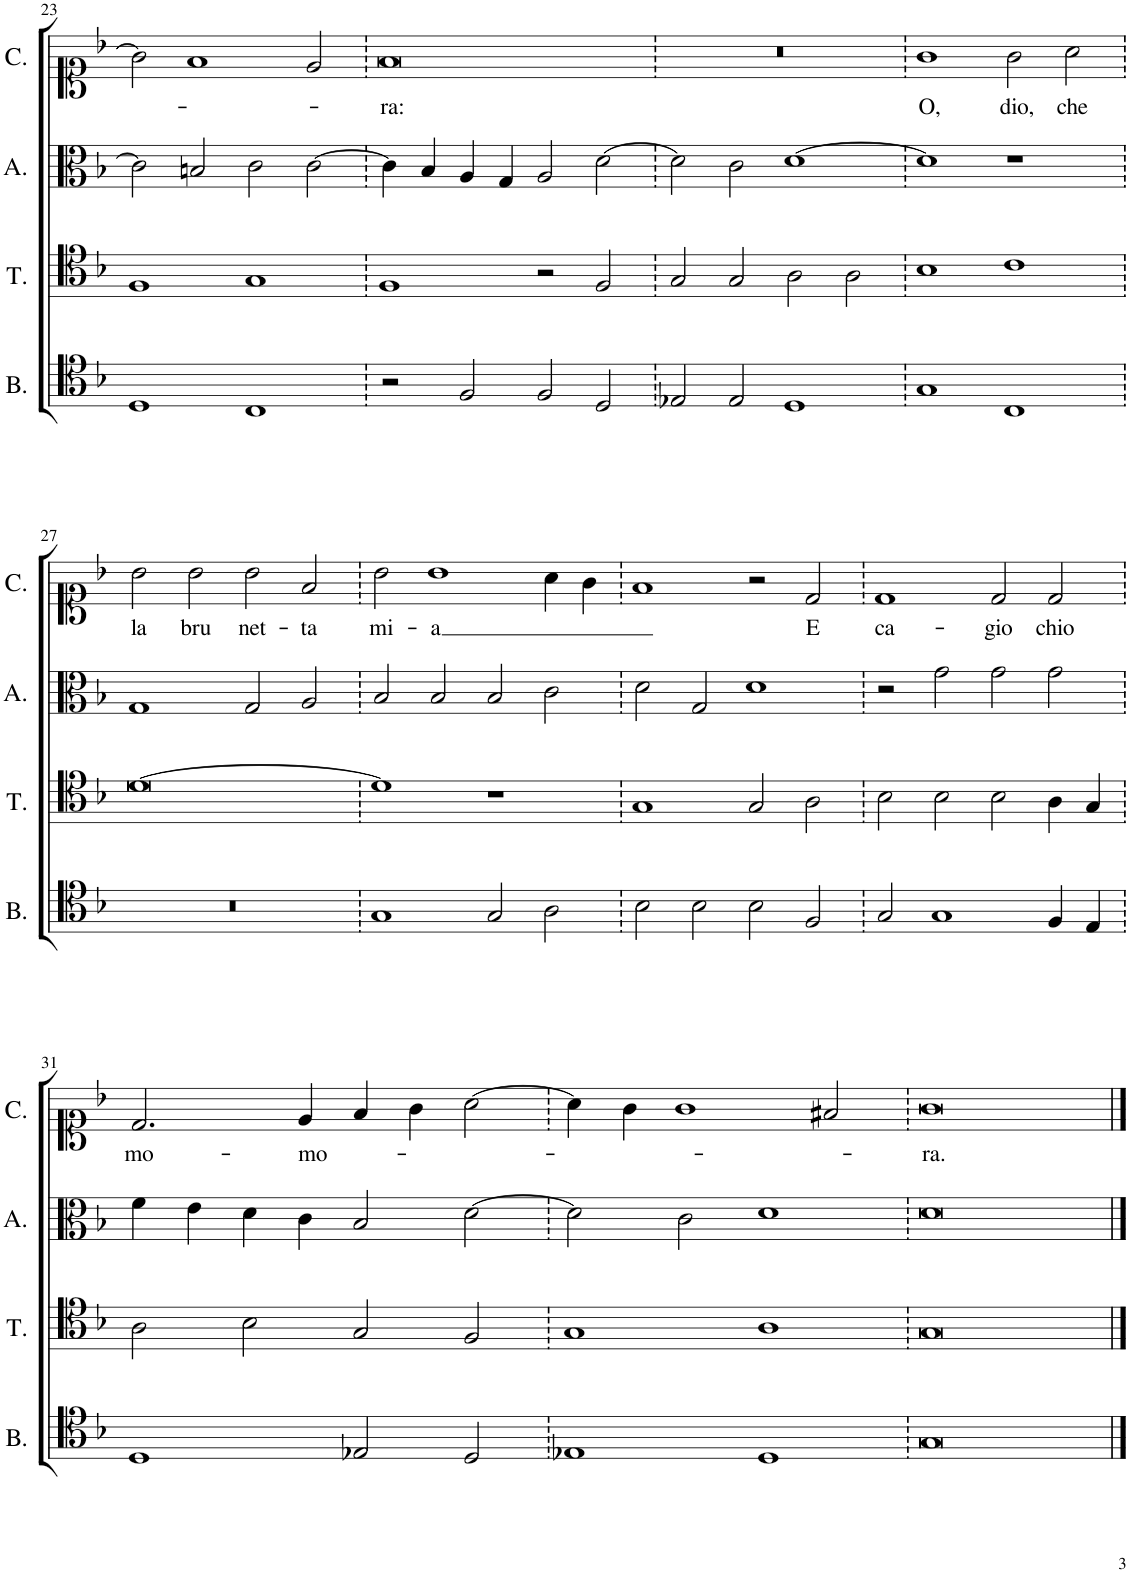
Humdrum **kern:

**kern	**kern	**kern	**kern	**text
*part4	*part3	*part2	*part1	*part1
*staff4	*staff3	*staff2	*staff1	*staff1
*I"Bassus	*I"Tenor	*I"Altus	*I"Cantus	*
*I'B.	*I'T.	*I'A.	*I'C.	*
!!LO:PB:g=z
*clefC4	*clefC4	*clefC3	*clefC1	*
*k[b-]	*k[b-]	*k[b-]	*k[b-]	*
*M8/4	*M8/4	*M8/4	*M8/4	*
=23	=23	=23	=23	=23
1D	1F	2c\]	2g\]	.
.	.	2Bn/	1f	.
1C	1G	2c\	.	.
.	.	[2c\	2e/	.
=24	=24	=24	=24	=24
!	!	!	!	!LO:LY:b
2r	1F	4c\]	0f	-ra:
.	.	4B-/	.	.
2F/	.	4A/	.	.
.	.	4G/	.	.
2F/	2r	2A/	.	.
2D/	2F/	[2d\	.	.
=25	=25	=25	=25	=25
2E-X/	2G/	2d\]	0r	.
2E-/	2G/	2c\	.	.
1D	2A\	[1d	.	.
.	2A\	.	.	.
=26	=26	=26	=26	=26
!	!	!	!	!LO:LY:b
1G	1B-	1d]	1g	O,
!	!	!	!	!LO:LY:b
1C	1c	1r	2g\	dio,
!	!	!	!	!LO:LY:b
.	.	.	2a\	che
!!LO:LB:g=z
=27	=27	=27	=27	=27
!	!	!	!	!LO:LY:b
0r	[0d	1G	2b-\	la
!	!	!	!	!LO:LY:b
.	.	.	2b-\	bru
!	!	!	!	!LO:LY:b
.	.	2G/	2b-\	net-
!	!	!	!	!LO:LY:b
.	.	2A/	2f/	-ta
=28	=28	=28	=28	=28
!	!	!	!	!LO:LY:b
1G	1d]	2B-/	2b-\	mi-
!	!	!	!	!LO:LY:b
.	.	2B-/	1b-	-a
2G/	1r	2B-/	.	.
2A\	.	2c\	4a\	.
.	.	.	4g\	.
=29	=29	=29	=29	=29
2B-\	1G	2d\	1f	.
2B-\	.	2G/	.	.
2B-\	2G/	1d	2r	.
!	!	!	!	!LO:LY:b
2F/	2A\	.	2d/	E
=30	=30	=30	=30	=30
!	!	!	!	!LO:LY:b
2G/	2B-\	2r	1d	ca-
1G	2B-\	2g\	.	.
!	!	!	!	!LO:LY:b
.	2B-\	2g\	2d/	-gio
!	!	!	!	!LO:LY:b
4F/	4A\	2g\	2d/	chio
4E/	4G/	.	.	.
!!LO:LB:g=z
=31	=31	=31	=31	=31
!	!	!	!	!LO:LY:b
1D	2A\	4f\	2.d/	mo-
.	.	4e\	.	.
.	2B-\	4d\	.	.
!	!	!	!	!LO:LY:b
.	.	4c\	4e/	-mo-
2E-X/	2G/	2B-/	4f/	.
.	.	.	4g\	.
2D/	2F/	[2d\	[2a\	.
=32	=32	=32	=32	=32
1E-X	1G	2d\]	4a\]	.
.	.	.	4g\	.
.	.	2c\	1g	.
1D	1A	1d	.	.
.	.	.	2f#X/	.
=33	=33	=33	=33	=33
!	!	!	!	!LO:LY:b
0G	0G	0d	0g	-ra.
==	==	==	==	==
*-	*-	*-	*-	*-
